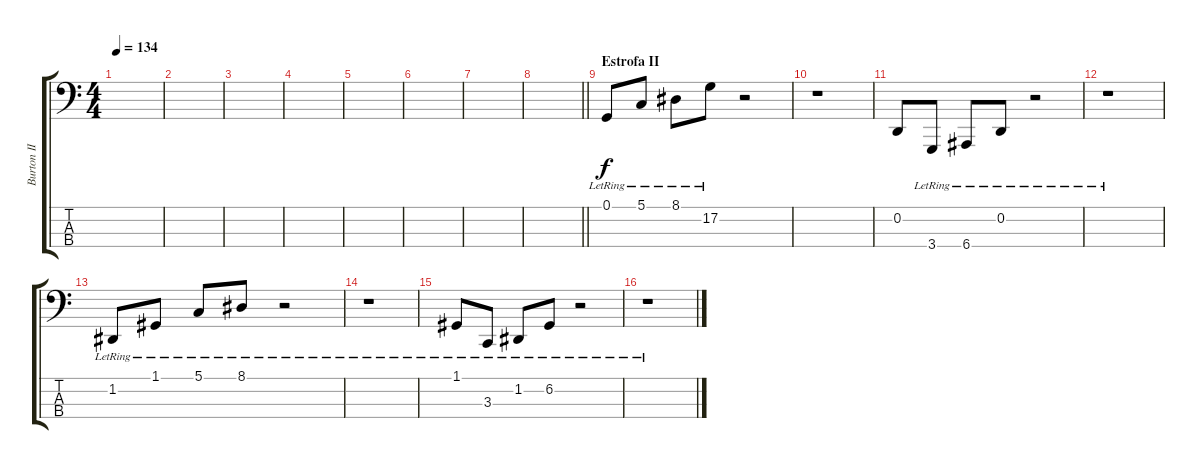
\track ("Burton II" "Burton II") {instrument acousticgrandpiano}
\staff {score tabs}
\tuning (G2 D2 A1 E1) {hide}
\ts (4 4)
\tempo 134
\clef f4
\ks c
|
|
|
|
|
|
|
\barLineRight lightlight
|
\section ("" "Estrofa II")
0.1{lr}.8 5.1{lr}.8 8.1{lr}.8 17.2{lr}.8 r.2 |
r.1 |
0.2.8 3.4{lr}.8 6.4{lr}.8 0.2{lr}.8 r.2 |
r.1 |
1.2{lr}.8 1.1{lr}.8 5.1{lr}.8 8.1{lr}.8 r.2 |
r.1 |
1.1{lr}.8 3.3{lr}.8 1.2{lr}.8 6.2{lr}.8 r.2 |
r.1
